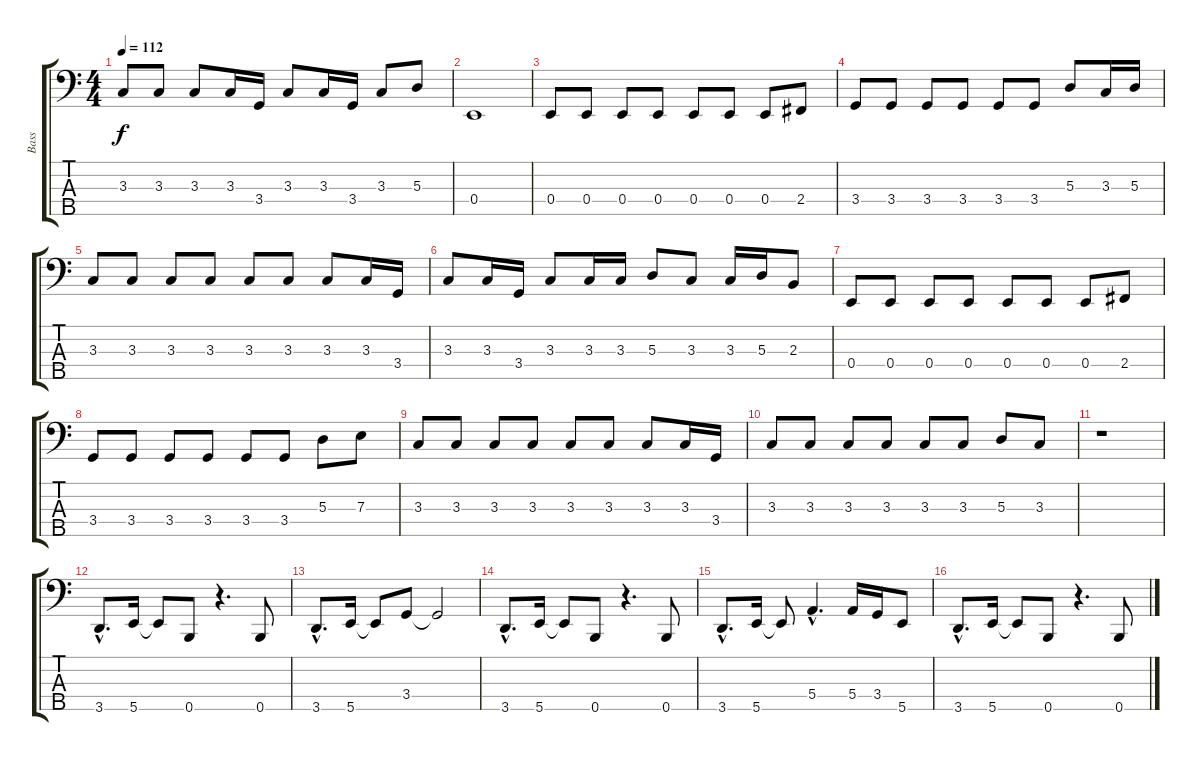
\track ("Bass" "Bass") {instrument electricbasspick}
\staff {score tabs}
\tuning (G2 D2 A1 E1 B0) {hide}
\ts (4 4)
\tempo 112
\clef f4
\ks c
3.3.8{dy f} 3.3.8 3.3.8 3.3.16 3.4.16 3.3.8 3.3.16 3.4.16 3.3.8 5.3.8 |
0.4.1 |
0.4.8 0.4.8 0.4.8 0.4.8 0.4.8 0.4.8 0.4.8 2.4.8 |
3.4.8 3.4.8 3.4.8 3.4.8 3.4.8 3.4.8 5.3.8 3.3.16 5.3.16 |
3.3.8 3.3.8 3.3.8 3.3.8 3.3.8 3.3.8 3.3.8 3.3.16 3.4.16 |
3.3.8 3.3.16 3.4.16 3.3.8 3.3.16 3.3.16 5.3.8 3.3.8 3.3.16 5.3.16 2.3.8 |
0.4.8 0.4.8 0.4.8 0.4.8 0.4.8 0.4.8 0.4.8 2.4.8 |
3.4.8 3.4.8 3.4.8 3.4.8 3.4.8 3.4.8 5.3.8 7.3.8 |
3.3.8 3.3.8 3.3.8 3.3.8 3.3.8 3.3.8 3.3.8 3.3.16 3.4.16 |
3.3.8 3.3.8 3.3.8 3.3.8 3.3.8 3.3.8 5.3.8 3.3.8 |
r.1 |
3.5{hac}.8{d} 5.5.16 5.5{t}.8 0.5.8 r.4{d} 0.5.8 |
3.5{hac}.8{d} 5.5.16 5.5{t}.8 3.4.8 3.4{t}.2 |
3.5{hac}.8{d} 5.5.16 5.5{t}.8 0.5.8 r.4{d} 0.5.8 |
3.5{hac}.8{d} 5.5.16 5.5{t}.8 5.4{hac}.4{d} 5.4.16 3.4.16 5.5.8 |
3.5{hac}.8{d} 5.5.16 5.5{t}.8 0.5.8 r.4{d} 0.5.8
